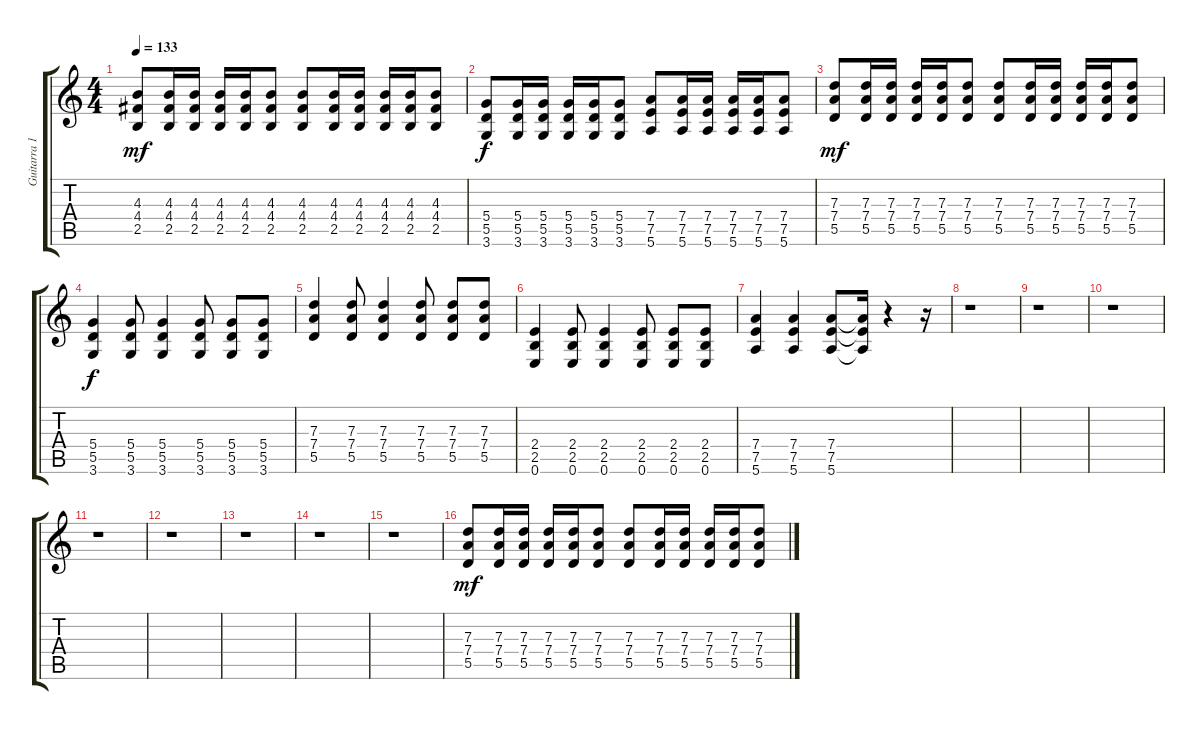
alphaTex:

\track ("Guitarra 1 - Mathias" "Guitarra 1") {instrument distortionguitar}
\staff {score tabs}
\tuning (E4 B3 G3 D3 A2 E2) {hide}
\ts (4 4)
\tempo 133
\clef g2
\ks c
(4.3 4.4 2.5).8{dy mf} (4.3 4.4 2.5).16 (4.3 4.4 2.5).16 (4.3 4.4 2.5).16 (4.3 4.4 2.5).16 (4.3 4.4 2.5).8 (4.3 4.4 2.5).8 (4.3 4.4 2.5).16 (4.3 4.4 2.5).16 (4.3 4.4 2.5).16 (4.3 4.4 2.5).16 (4.3 4.4 2.5).8 |
(5.4 5.5 3.6).8{dy f} (5.4 5.5 3.6).16 (5.4 5.5 3.6).16 (5.4 5.5 3.6).16 (5.4 5.5 3.6).16 (5.4 5.5 3.6).8 (7.4 7.5 5.6).8 (7.4 7.5 5.6).16 (7.4 7.5 5.6).16 (7.4 7.5 5.6).16 (7.4 7.5 5.6).16 (7.4 7.5 5.6).8 |
(7.3 7.4 5.5).8{dy mf} (7.3 7.4 5.5).16 (7.3 7.4 5.5).16 (7.3 7.4 5.5).16 (7.3 7.4 5.5).16 (7.3 7.4 5.5).8 (7.3 7.4 5.5).8 (7.3 7.4 5.5).16 (7.3 7.4 5.5).16 (7.3 7.4 5.5).16 (7.3 7.4 5.5).16 (7.3 7.4 5.5).8 |
(5.4 5.5 3.6).4{dy f} (5.4 5.5 3.6).8 (5.4 5.5 3.6).4 (5.4 5.5 3.6).8 (5.4 5.5 3.6).8 (5.4 5.5 3.6).8 |
(7.3 7.4 5.5).4 (7.3 7.4 5.5).8 (7.3 7.4 5.5).4 (7.3 7.4 5.5).8 (7.3 7.4 5.5).8 (7.3 7.4 5.5).8 |
(2.4 2.5 0.6).4 (2.4 2.5 0.6).8 (2.4 2.5 0.6).4 (2.4 2.5 0.6).8 (2.4 2.5 0.6).8 (2.4 2.5 0.6).8 |
(7.4 7.5 5.6).4 (7.4 7.5 5.6).4 (7.4 7.5 5.6).8 (7.4{t} 7.5{t} 5.6{t}).16 r.4 r.16 |
r.1 |
r.1 |
r.1 |
r.1 |
r.1 |
r.1 |
r.1 |
r.1 |
(7.3 7.4 5.5).8{dy mf} (7.3 7.4 5.5).16 (7.3 7.4 5.5).16 (7.3 7.4 5.5).16 (7.3 7.4 5.5).16 (7.3 7.4 5.5).8 (7.3 7.4 5.5).8 (7.3 7.4 5.5).16 (7.3 7.4 5.5).16 (7.3 7.4 5.5).16 (7.3 7.4 5.5).16 (7.3 7.4 5.5).8
